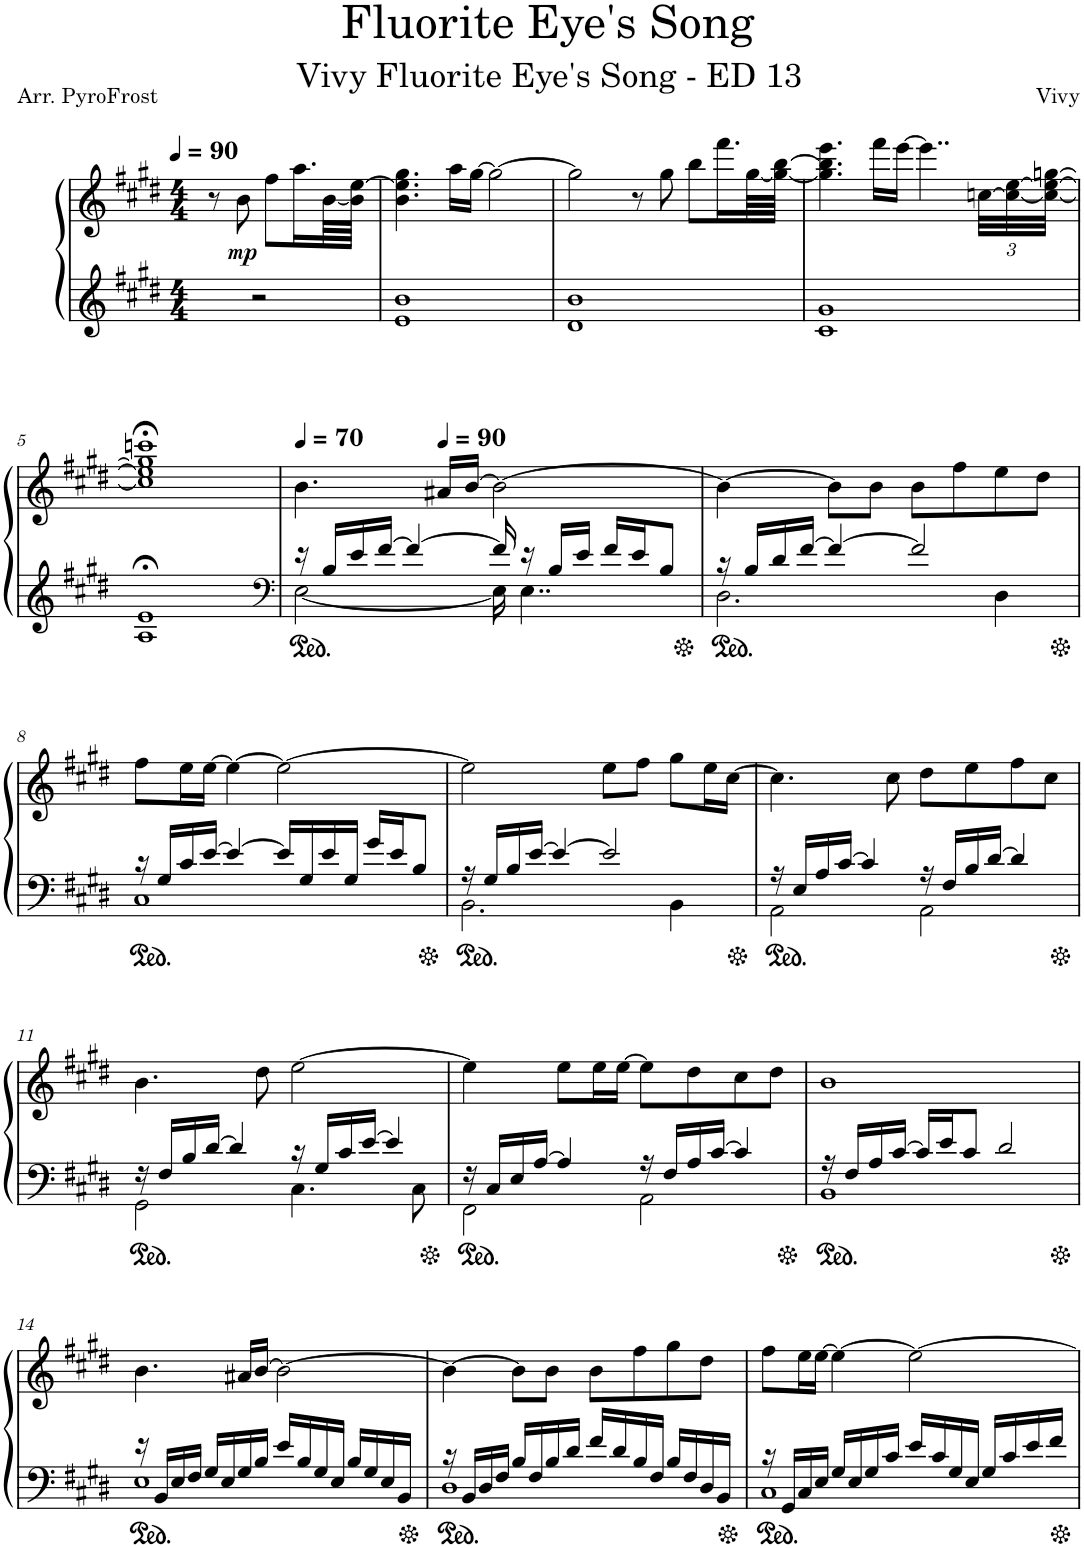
**kern	**kern	**dynam
*part1	*part1	*part1
*staff2	*staff1	*staff1/2
*I"Piano	*	*
*I'Pno.	*	*
*clefG2	*clefG2	*
*k[f#c#g#d#]	*k[f#c#g#d#]	*
*M4/4	*M4/4	*
*MM90	*MM90	*
=1	=1	=1
2r	8r	.
!	!	!LO:DY:b
.	8b\	mp
.	8ff#\L	.
.	16.aa\L	.
.	[<64b\LL	.
.	64b\] [64ee\JJJJ	.
=2	=2	=2
1e 1b	4.b\ 4.ee\] 4.gg#\	.
.	16aa\LL	.
.	[16gg#\JJ	.
.	2gg#\_	.
=3	=3	=3
1d# 1b	2gg#\]	.
.	8r	.
.	8gg#\	.
.	8bb\L	.
.	16.fff#\L	.
.	[<64gg#\LL	.
.	64gg#\_ [64bb\JJJJ	.
=4	=4	=4
1c# 1g#	4.gg#\] 4.bb\] 4.eee\	.
.	16fff#\LL	.
.	[16eee\JJ	.
.	4..eee\]	.
*	*Xbrackettup	*
.	[48ccn\LLL	.
.	48cc\_ [48ee\	.
.	48cc\_ 48ee\_ [48ggn\JJJ	.
!!LO:LB:g=z
=5	=5	=5
1A;< 1e;<	1cc];< 1ee];< 1gg];< 1cccn;<	.
=6	=6	=6
*clefF4	*	*
*	*MM70	*
*^	*	*
16r	[<2E\	4.b\	.
16B/LL	.	.	.
16e/	.	.	.
[16f#/JJ	.	.	.
4f#/_	.	.	.
*	*	*MM90	*
.	.	16a#X/LL	.
.	.	[16b/JJ	.
16f#/]	16E\]	2b\_	.
16r	4..E\	.	.
16B/LL	.	.	.
16e/JJ	.	.	.
16f#/LL	.	.	.
16e/J	.	.	.
8B/J	.	.	.
=7	=7	=7	=7
16r	2.D#\	4b\_	.
16B/LL	.	.	.
16d#/	.	.	.
[16f#/JJ	.	.	.
4f#/_	.	8b\L]	.
.	.	8b\J	.
2f#/]	.	8b\L	.
.	.	8ff#\	.
.	4D#\	8ee\	.
.	.	8dd#\J	.
!!LO:LB:g=z
=8	=8	=8	=8
16r	1C#	8ff#\L	.
16G#/LL	.	.	.
16c#/	.	16ee\L	.
[16e/JJ	.	[16ee\JJ	.
4e/_	.	4ee\_	.
16e/LL]	.	2ee\_	.
16G#/	.	.	.
16e/	.	.	.
16G#/JJ	.	.	.
16g#/LL	.	.	.
16e/J	.	.	.
8B/J	.	.	.
=9	=9	=9	=9
16r	2.BB\	2ee\]	.
16G#/LL	.	.	.
16B/	.	.	.
[16e/JJ	.	.	.
4e/_	.	.	.
2e/]	.	8ee\L	.
.	.	8ff#\J	.
.	4BB\	8gg#\L	.
.	.	16ee\L	.
.	.	[16cc#\JJ	.
=10	=10	=10	=10
16r	2AA\	4.cc#\]	.
16E/LL	.	.	.
16A/	.	.	.
[16c#/JJ	.	.	.
4c#/]	.	.	.
.	.	8cc#\	.
16r	2AA\	8dd#\L	.
16F#/LL	.	.	.
16B/	.	8ee\	.
[16d#/JJ	.	.	.
4d#/]	.	8ff#\	.
.	.	8cc#\J	.
!!LO:LB:g=z
=11	=11	=11	=11
16r	2GG#\	4.b\	.
16F#/LL	.	.	.
16B/	.	.	.
[16d#/JJ	.	.	.
4d#/]	.	.	.
.	.	8dd#\	.
16r	4.C#\	[2ee\	.
16G#/LL	.	.	.
16c#/	.	.	.
[16e/JJ	.	.	.
4e/]	.	.	.
.	8C#\	.	.
=12	=12	=12	=12
16r	2FF#\	4ee\]	.
16C#/LL	.	.	.
16E/	.	.	.
[16A/JJ	.	.	.
4A/]	.	8ee\L	.
.	.	16ee\L	.
.	.	[16ee\JJ	.
16r	2AA\	8ee\L]	.
16F#/LL	.	.	.
16A/	.	8dd#\	.
[16c#/JJ	.	.	.
4c#/]	.	8cc#\	.
.	.	8dd#\J	.
=13	=13	=13	=13
16r	1BB	1b	.
16F#/LL	.	.	.
16A/	.	.	.
[16c#/JJ	.	.	.
16c#/LL]	.	.	.
16e/J	.	.	.
8c#/J	.	.	.
2d#/	.	.	.
!!LO:LB:g=z
=14	=14	=14	=14
16r	1E	4.b\	.
16BB/LL	.	.	.
16E/	.	.	.
16F#/JJ	.	.	.
16G#/LL	.	.	.
16E/	.	.	.
16G#/	.	16a#X/LL	.
16B/JJ	.	[16b/JJ	.
16e/LL	.	2b\_	.
16B/	.	.	.
16G#/	.	.	.
16E/JJ	.	.	.
16B/LL	.	.	.
16G#/	.	.	.
16E/	.	.	.
16BB/JJ	.	.	.
=15	=15	=15	=15
16r	1D#	4b\_	.
16BB/LL	.	.	.
16D#/	.	.	.
16F#/JJ	.	.	.
16B/LL	.	8b\L]	.
16F#/	.	.	.
16B/	.	8b\J	.
16d#/JJ	.	.	.
16f#/LL	.	8b\L	.
16d#/	.	.	.
16B/	.	8ff#\	.
16F#/JJ	.	.	.
16B/LL	.	8gg#\	.
16F#/	.	.	.
16D#/	.	8dd#\J	.
16BB/JJ	.	.	.
=16	=16	=16	=16
16r	1C#	8ff#\L	.
16GG#/LL	.	.	.
16C#/	.	16ee\L	.
16E/JJ	.	[16ee\JJ	.
16G#/LL	.	4ee\_	.
16E/	.	.	.
16G#/	.	.	.
16c#/JJ	.	.	.
16e/LL	.	2ee\_	.
16c#/	.	.	.
16G#/	.	.	.
16E/JJ	.	.	.
16G#/LL	.	.	.
16c#/	.	.	.
16e/	.	.	.
16f#/JJ	.	.	.
*v	*v	*	*
=	=	=
*-	*-	*-
